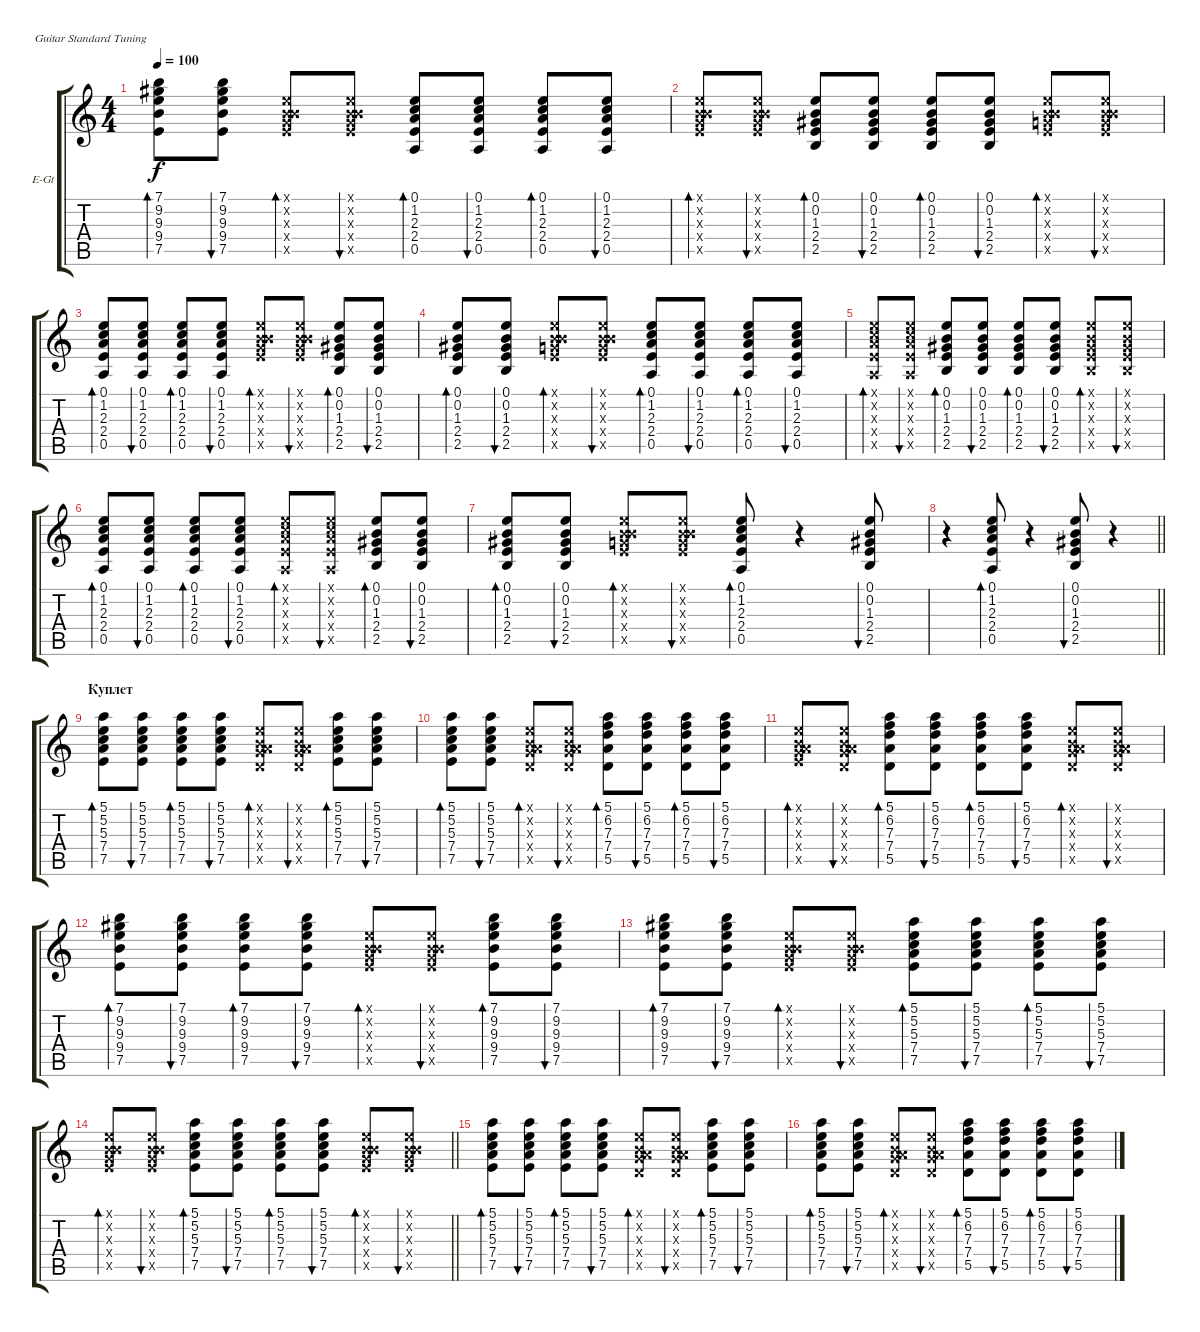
\bracketExtendMode groupsimilarinstruments
\firstSystemTrackNameOrientation horizontal
\otherSystemsTrackNameOrientation horizontal
\track ("В. Бутусов (гитара)" "E-Gt") {instrument electricguitarclean}
\staff {score tabs}
\tuning (E4 B3 G3 D3 A2 E2)
\ts (4 4)
\tempo 100
\clef g2
\scale
0.333333
\ks c
(9.4 7.5 9.3 9.2 7.1).8{bd 33 dy f} (9.4 7.5 7.1 9.2 9.3).8{bu 32} (9.4{x} 7.5{x} 0.1{x} 0.2{x} 0.3{x}).8{bd 35} (9.4{x} 7.5{x} 0.3{x} 0.2{x} 0.1{x}).8{bu 34} (2.4 0.5 2.3 1.2 0.1).8{bd 30} (2.4 0.5 2.3 1.2 0.1).8{bu 31} (2.4 0.5 2.3 1.2 0.1).8{bd 30} (2.4 0.5 2.3 1.2 0.1).8{bu 31} |
\scale
0.333333 (9.4{x} 7.5{x} 0.1{x} 0.2{x} 0.3{x}).8{bd 35} (9.4{x} 7.5{x} 0.3{x} 0.2{x} 0.1{x}).8{bu 34} (2.4 2.5 1.3 0.2 0.1).8{bd 33} (2.4 2.5 0.1 0.2 1.3).8{bu 32} (2.4 2.5 1.3 0.2 0.1).8{bd 33} (2.4 2.5 0.1 0.2 1.3).8{bu 32} (9.4{x} 7.5{x} 0.1{x} 0.2{x} 0.3{x}).8{bd 35} (9.4{x} 7.5{x} 0.3{x} 0.2{x} 0.1{x}).8{bu 34} |
\scale
0.333333 (2.4 0.5 2.3 1.2 0.1).8{bd 33} (2.4 0.5 0.1 1.2 2.3).8{bu 32} (2.4 0.5 2.3 1.2 0.1).8{bd 33} (2.4 0.5 0.1 1.2 2.3).8{bu 32} (9.4{x} 7.5{x} 0.1{x} 0.2{x} 0.3{x}).8{bd 35} (9.4{x} 7.5{x} 0.3{x} 0.2{x} 0.1{x}).8{bu 34} (2.4 2.5 1.3 0.2 0.1).8{bd 33} (2.4 2.5 0.1 0.2 1.3).8{bu 32} |
\scale
0.333333 (2.4 2.5 1.3 0.2 0.1).8{bd 33} (2.4 2.5 0.1 0.2 1.3).8{bu 32} (9.4{x} 7.5{x} 0.1{x} 0.2{x} 0.3{x}).8{bd 35} (9.4{x} 7.5{x} 0.3{x} 0.2{x} 0.1{x}).8{bu 34} (2.4 0.5 2.3 1.2 0.1).8{bd 30} (2.4 0.5 2.3 1.2 0.1).8{bu 31} (2.4 0.5 2.3 1.2 0.1).8{bd 30} (2.4 0.5 2.3 1.2 0.1).8{bu 31} |
\scale
0.333333 (2.4{x} 0.5{x} 2.3{x} 1.2{x} 0.1{x}).8{bd 33} (2.4{x} 0.5{x} 0.1{x} 1.2{x} 2.3{x}).8{bu 32} (2.4 2.5 1.3 0.2 0.1).8{bd 33} (2.4 2.5 0.1 0.2 1.3).8{bu 32} (2.4 2.5 1.3 0.2 0.1).8{bd 33} (2.4 2.5 0.1 0.2 1.3).8{bu 32} (2.4{x} 2.5{x} 1.3{x} 0.2{x} 0.1{x}).8{bd 33} (2.4{x} 2.5{x} 0.1{x} 0.2{x} 1.3{x}).8{bu 32} |
\scale
0.333333 (2.4 0.5 2.3 1.2 0.1).8{bd 30} (2.4 0.5 2.3 1.2 0.1).8{bu 31} (2.4 0.5 2.3 1.2 0.1).8{bd 30} (2.4 0.5 2.3 1.2 0.1).8{bu 31} (2.4{x} 0.5{x} 2.3{x} 1.2{x} 0.1{x}).8{bd 30} (2.4{x} 0.5{x} 2.3{x} 1.2{x} 0.1{x}).8{bu 31} (2.4 1.3 0.2 0.1 2.5).8{bd 33} (2.4 2.5 0.1 0.2 1.3).8{bu 32} |
\scale
0.333333 (2.4 2.5 1.3 0.2 0.1).8{bd 33} (2.4 2.5 0.1 0.2 1.3).8{bu 32} (9.4{x} 7.5{x} 0.1{x} 0.2{x} 0.3{x}).8{bd 35} (9.4{x} 7.5{x} 0.3{x} 0.2{x} 0.1{x}).8{bu 34} (2.4 0.5 2.3 1.2 0.1).8{bd 30} r.4 (2.5 2.4 1.3 0.2 0.1).8{bu 30} |
\scale
0.333333
\barLineRight lightlight
r.4 (2.4 0.5 2.3 1.2 0.1).8{bd 30} r.4 (2.5 2.4 1.3 0.2 0.1).8{bu 30} r.4 |
\section ("" "Куплет")
\scale
0.333333 (7.4 7.5 5.3 5.2 5.1).8{bd 33} (7.4 7.5 5.1 5.2 5.3).8{bu 32} (7.4 7.5 5.3 5.2 5.1).8{bd 33} (7.4 7.5 5.1 5.2 5.3).8{bu 32} (7.4{x} 5.5{x} 0.1{x} 0.2{x} 0.3{x}).8{bd 35} (7.4{x} 5.5{x} 0.3{x} 0.2{x} 0.1{x}).8{bu 34} (7.4 7.5 5.3 5.2 5.1).8{bd 33} (7.4 7.5 5.1 5.2 5.3).8{bu 32} |
\scale
0.333333 (7.4 7.5 5.3 5.2 5.1).8{bd 33} (7.4 7.5 5.1 5.2 5.3).8{bu 32} (7.4{x} 5.5{x} 0.1{x} 0.2{x} 0.3{x}).8{bd 35} (7.4{x} 5.5{x} 0.3{x} 0.2{x} 0.1{x}).8{bu 34} (7.4 5.5 7.3 6.2 5.1).8{bd 33} (7.4 5.5 5.1 6.2 7.3).8{bu 32} (7.4 5.5 7.3 6.2 5.1).8{bd 33} (7.4 5.5 5.1 6.2 7.3).8{bu 32} |
\scale
0.333333 (7.4{x} 7.5{x} 0.1{x} 0.2{x} 0.3{x}).8{bd 35} (7.4{x} 5.5{x} 0.3{x} 0.2{x} 0.1{x}).8{bu 34} (7.4 5.5 7.3 6.2 5.1).8{bd 33} (7.4 5.5 5.1 6.2 7.3).8{bu 32} (7.4 5.5 7.3 6.2 5.1).8{bd 33} (7.4 5.5 5.1 6.2 7.3).8{bu 32} (7.4{x} 5.5{x} 0.1{x} 0.2{x} 0.3{x}).8{bd 35} (7.4{x} 5.5{x} 0.3{x} 0.2{x} 0.1{x}).8{bu 34} |
\scale
0.333333 (9.4 7.5 9.3 9.2 7.1).8{bd 33} (9.4 7.5 7.1 9.2 9.3).8{bu 32} (9.4 7.5 9.3 9.2 7.1).8{bd 33} (9.4 7.5 7.1 9.2 9.3).8{bu 32} (9.4{x} 7.5{x} 0.1{x} 0.2{x} 0.3{x}).8{bd 35} (9.4{x} 7.5{x} 0.3{x} 0.2{x} 0.1{x}).8{bu 34} (9.4 7.5 9.3 9.2 7.1).8{bd 33} (9.4 7.5 7.1 9.2 9.3).8{bu 32} |
\scale
0.333333 (9.4 7.5 9.3 9.2 7.1).8{bd 33} (9.4 7.5 7.1 9.2 9.3).8{bu 32} (9.4{x} 7.5{x} 0.1{x} 0.2{x} 0.3{x}).8{bd 35} (9.4{x} 7.5{x} 0.3{x} 0.2{x} 0.1{x}).8{bu 34} (7.4 7.5 5.3 5.2 5.1).8{bd 33} (7.4 7.5 5.1 5.2 5.3).8{bu 32} (7.4 7.5 5.3 5.2 5.1).8{bd 33} (7.4 7.5 5.1 5.2 5.3).8{bu 32} |
\scale
0.333333
\barLineRight lightlight
(9.4{x} 7.5{x} 0.1{x} 0.2{x} 0.3{x}).8{bd 35} (9.4{x} 7.5{x} 0.3{x} 0.2{x} 0.1{x}).8{bu 34} (7.4 7.5 5.3 5.2 5.1).8{bd 33} (7.4 7.5 5.1 5.2 5.3).8{bu 32} (7.4 7.5 5.3 5.2 5.1).8{bd 33} (7.4 7.5 5.1 5.2 5.3).8{bu 32} (9.4{x} 7.5{x} 0.1{x} 0.2{x} 0.3{x}).8{bd 35} (9.4{x} 7.5{x} 0.3{x} 0.2{x} 0.1{x}).8{bu 34} |
\scale
0.333333 (7.4 7.5 5.3 5.2 5.1).8{bd 33} (7.4 7.5 5.1 5.2 5.3).8{bu 32} (7.4 7.5 5.3 5.2 5.1).8{bd 33} (7.4 7.5 5.1 5.2 5.3).8{bu 32} (7.4{x} 5.5{x} 0.1{x} 0.2{x} 0.3{x}).8{bd 35} (7.4{x} 5.5{x} 0.3{x} 0.2{x} 0.1{x}).8{bu 34} (7.4 7.5 5.3 5.2 5.1).8{bd 33} (7.4 7.5 5.1 5.2 5.3).8{bu 32} |
\scale
0.333333 (7.4 7.5 5.3 5.2 5.1).8{bd 33} (7.4 7.5 5.1 5.2 5.3).8{bu 32} (7.4{x} 5.5{x} 0.1{x} 0.2{x} 0.3{x}).8{bd 35} (7.4{x} 5.5{x} 0.3{x} 0.2{x} 0.1{x}).8{bu 34} (7.4 5.5 7.3 6.2 5.1).8{bd 33} (7.4 5.5 5.1 6.2 7.3).8{bu 32} (7.4 5.5 7.3 6.2 5.1).8{bd 33} (7.4 5.5 5.1 6.2 7.3).8{bu 32}
